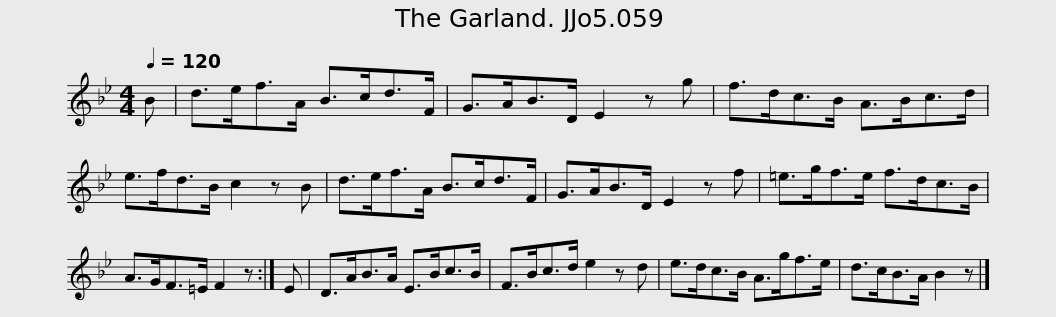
X:1
L:1/8
Q:1/4=120
M:4/4
I:linebreak $
K:Bb
V:1 treble
V:1
 B | d>ef>A B>cd>F | G>AB>D E2 z g | f>dc>B A>Bc>d | e>fd>B c2 z B |$ %5
 d>ef>A B>cd>F | G>AB>D E2 z f | =e>gf>e f>dc>B | A>GF>=E F2 z :| E |$ %10
 D>AB>A E>Bc>B | F>Bc>d e2 z d | e>dc>B A>gf>e | d>cB>A B2 z |] %14
